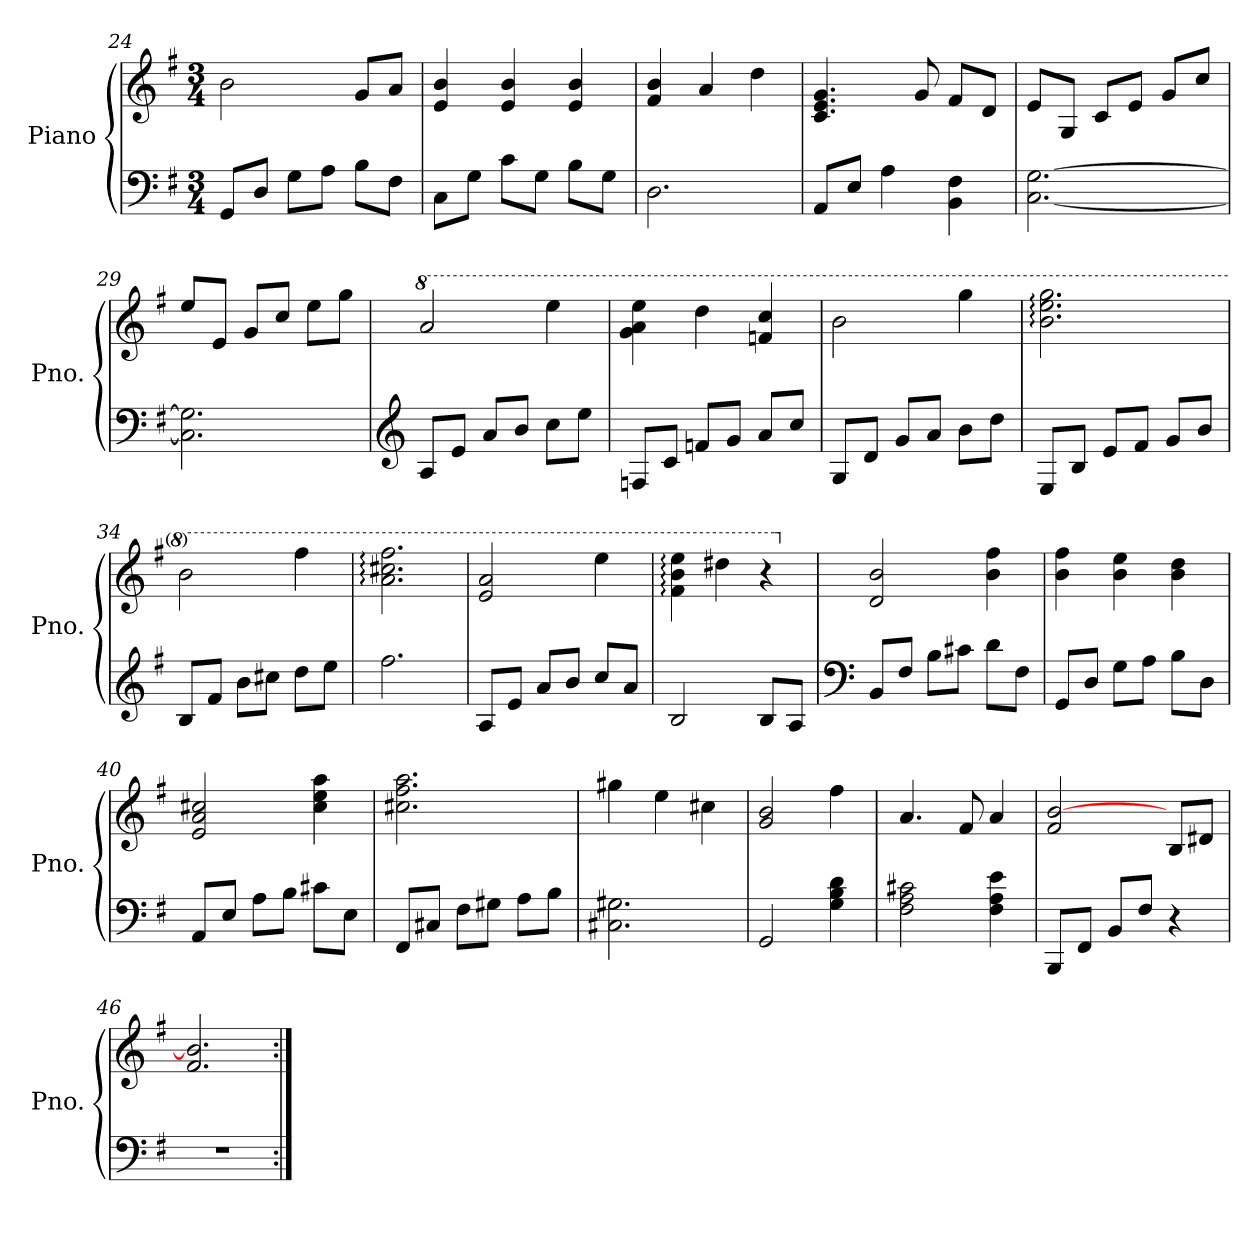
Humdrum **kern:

**kern	**kern
*part1	*part1
*staff2	*staff1
*I"Piano	*
*I'Pno.	*
*clefF4	*clefG2
*k[f#]	*k[f#]
*M3/4	*M3/4
=24	=24
8GG/L	2b\
8D/J	.
8G\L	.
8A\J	.
8B\L	8g/L
8F#\J	8a/J
=25	=25
8C\L	4e/ 4b/
8G\J	.
8c\L	4e/ 4b/
8G\J	.
8B\L	4e/ 4b/
8G\J	.
=26	=26
2.D\	4f#/ 4b/
.	4a/
.	4dd\
=27	=27
8AA/L	4.c/ 4.e/ 4.g/
8E/J	.
4A\	.
.	8g/
4BB\ 4F#\	8f#/L
.	8d/J
!!LO:LB:g=z
=28	=28
[2.C\ [2.G\	8e/L
.	8G/J
.	8c/L
.	8e/J
.	8g/L
.	8cc/J
=29	=29
2.C\] 2.G\]	8ee/L
.	8e/J
.	8g/L
.	8cc/J
.	8ee\L
.	8gg\J
=30	=30
*clefG2	*
*	*8va
8A/L	2aa/
8e/J	.
8a/L	.
8b/J	.
8cc\L	4eee\
8ee\J	.
=31	=31
8Fn/L	4gg\ 4aa\ 4eee\
8c/J	.
8fn/L	4ddd\
8g/J	.
8a/L	4ffn/ 4ccc/
8cc/J	.
=32	=32
8G/L	2bb\
8d/J	.
8g/L	.
8a/J	.
8b\L	4ggg\
8dd\J	.
=33	=33
8E/L	2.bb\: 2.eee\: 2.ggg\:
8B/J	.
8e/L	.
8f#/J	.
8g/L	.
8b/J	.
!!LO:PB:g=z
=34	=34
8B/L	2bb\
8f#/J	.
8b\L	.
8cc#X\J	.
8dd\L	4fff#\
8ee\J	.
=35	=35
2.ff#\	2.aa\: 2.ccc#X\: 2.fff#\:
=36	=36
8A/L	2ee/ 2aa/
8e/J	.
8a/L	.
8b/J	.
8cc/L	4eee\
8a/J	.
=37	=37
2B/	4ff#\: 4bb\: 4eee\:
.	4ddd#X\
8B/L	4r
8A/J	.
=38	=38
*clefF4	*
*	*X8va
8BB/L	2d/ 2b/
8F#/J	.
8B\L	.
8c#X\J	.
8d\L	4b\ 4ff#\
8F#\J	.
=39	=39
8GG/L	4b\ 4ff#\
8D/J	.
8G\L	4b\ 4ee\
8A\J	.
8B\L	4b\ 4dd\
8D\J	.
!!LO:LB:g=z
=40	=40
8AA/L	2e/ 2a/ 2cc#X/
8E/J	.
8A\L	.
8B\J	.
8c#X\L	4cc#\ 4ee\ 4aa\
8E\J	.
=41	=41
8FF#/L	2.cc#X\ 2.ff#\ 2.aa\
8C#X/J	.
8F#\L	.
8G#X\J	.
8A\L	.
8B\J	.
=42	=42
2.C#X\ 2.G#X\	4gg#X\
.	4ee\
.	4cc#X\
=43	=43
2GG/	2g/ 2b/
4G\ 4B\ 4d\	4ff#\
=44	=44
2F#\ 2A\ 2c#X\	4.a/
.	8f#/
4F#\ 4A\ 4e\	4a/
=45	=45
8BBB/L	2f#/ [2b/
8FF#/J	.
8BB/L	.
8F#/J	.
4r	8B/L
.	8d#X/J
=46	=46
2.r	2.f#/ 2.b/]
=:|!	=:|!
*-	*-
